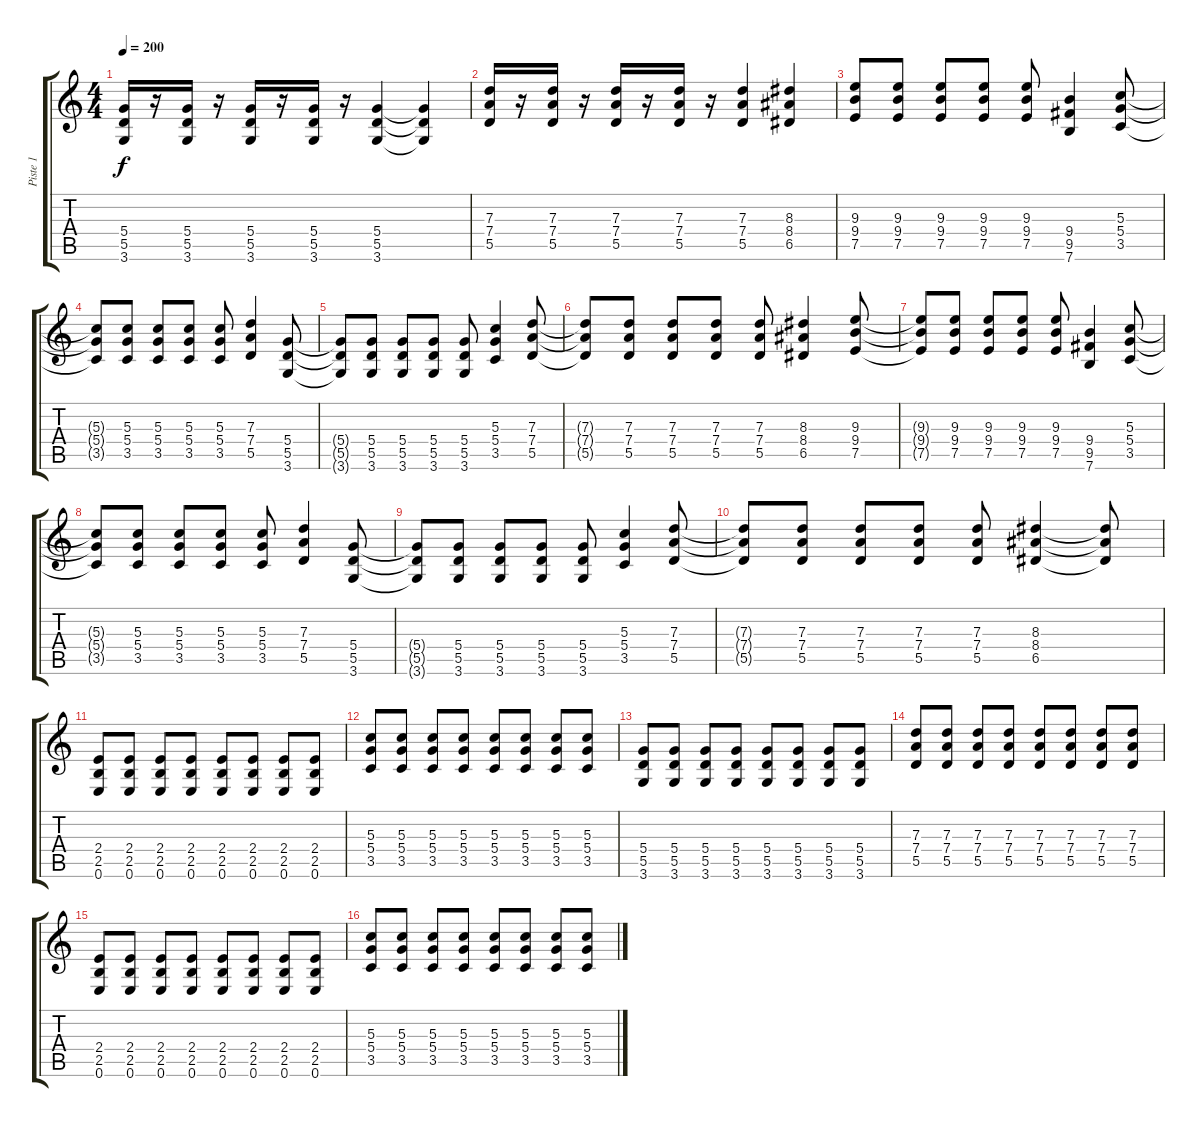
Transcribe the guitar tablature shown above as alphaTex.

\track ("Piste 1" "Piste 1") {instrument overdrivenguitar}
\staff {score tabs}
\tuning (E4 B3 G3 D3 A2 E2) {hide}
\ts (4 4)
\tempo 200
\clef g2
\ks c
(5.4 5.5 3.6).16{dy f} r.16 (5.4 5.5 3.6).16 r.16 (5.4 5.5 3.6).16 r.16 (5.4 5.5 3.6).16 r.16 (5.4 5.5 3.6).4 (5.4{t} 5.5{t} 3.6{t}).4 |
(7.3 7.4 5.5).16 r.16 (7.3 7.4 5.5).16 r.16 (7.3 7.4 5.5).16 r.16 (7.3 7.4 5.5).16 r.16 (7.3 7.4 5.5).4 (8.3 8.4 6.5).4 |
(9.3 9.4 7.5).8 (9.3 9.4 7.5).8 (9.3 9.4 7.5).8 (9.3 9.4 7.5).8 (9.3 9.4 7.5).8 (9.4 9.5 7.6).4 (5.3 5.4 3.5).8 |
(5.3{t} 5.4{t} 3.5{t}).8 (5.3 5.4 3.5).8 (5.3 5.4 3.5).8 (5.3 5.4 3.5).8 (5.3 5.4 3.5).8 (7.3 7.4 5.5).4 (5.4 5.5 3.6).8 |
(5.4{t} 5.5{t} 3.6{t}).8 (5.4 5.5 3.6).8 (5.4 5.5 3.6).8 (5.4 5.5 3.6).8 (5.4 5.5 3.6).8 (5.3 5.4 3.5).4 (7.3 7.4 5.5).8 |
(7.3{t} 7.4{t} 5.5{t}).8 (7.3 7.4 5.5).8 (7.3 7.4 5.5).8 (7.3 7.4 5.5).8 (7.3 7.4 5.5).8 (8.3 8.4 6.5).4 (9.3 9.4 7.5).8 |
(9.3{t} 9.4{t} 7.5{t}).8 (9.3 9.4 7.5).8 (9.3 9.4 7.5).8 (9.3 9.4 7.5).8 (9.3 9.4 7.5).8 (9.4 9.5 7.6).4 (5.3 5.4 3.5).8 |
(5.3{t} 5.4{t} 3.5{t}).8 (5.3 5.4 3.5).8 (5.3 5.4 3.5).8 (5.3 5.4 3.5).8 (5.3 5.4 3.5).8 (7.3 7.4 5.5).4 (5.4 5.5 3.6).8 |
(5.4{t} 5.5{t} 3.6{t}).8 (5.4 5.5 3.6).8 (5.4 5.5 3.6).8 (5.4 5.5 3.6).8 (5.4 5.5 3.6).8 (5.3 5.4 3.5).4 (7.3 7.4 5.5).8 |
(7.3{t} 7.4{t} 5.5{t}).8 (7.3 7.4 5.5).8 (7.3 7.4 5.5).8 (7.3 7.4 5.5).8 (7.3 7.4 5.5).8 (8.3 8.4 6.5).4 (8.3{t} 8.4{t} 6.5{t}).8 |
(2.4 2.5 0.6).8 (2.4 2.5 0.6).8 (2.4 2.5 0.6).8 (2.4 2.5 0.6).8 (2.4 2.5 0.6).8 (2.4 2.5 0.6).8 (2.4 2.5 0.6).8 (2.4 2.5 0.6).8 |
(5.3 5.4 3.5).8 (5.3 5.4 3.5).8 (5.3 5.4 3.5).8 (5.3 5.4 3.5).8 (5.3 5.4 3.5).8 (5.3 5.4 3.5).8 (5.3 5.4 3.5).8 (5.3 5.4 3.5).8 |
(5.4 5.5 3.6).8 (5.4 5.5 3.6).8 (5.4 5.5 3.6).8 (5.4 5.5 3.6).8 (5.4 5.5 3.6).8 (5.4 5.5 3.6).8 (5.4 5.5 3.6).8 (5.4 5.5 3.6).8 |
(7.3 7.4 5.5).8 (7.3 7.4 5.5).8 (7.3 7.4 5.5).8 (7.3 7.4 5.5).8 (7.3 7.4 5.5).8 (7.3 7.4 5.5).8 (7.3 7.4 5.5).8 (7.3 7.4 5.5).8 |
(2.4 2.5 0.6).8 (2.4 2.5 0.6).8 (2.4 2.5 0.6).8 (2.4 2.5 0.6).8 (2.4 2.5 0.6).8 (2.4 2.5 0.6).8 (2.4 2.5 0.6).8 (2.4 2.5 0.6).8 |
(5.3 5.4 3.5).8 (5.3 5.4 3.5).8 (5.3 5.4 3.5).8 (5.3 5.4 3.5).8 (5.3 5.4 3.5).8 (5.3 5.4 3.5).8 (5.3 5.4 3.5).8 (5.3 5.4 3.5).8
